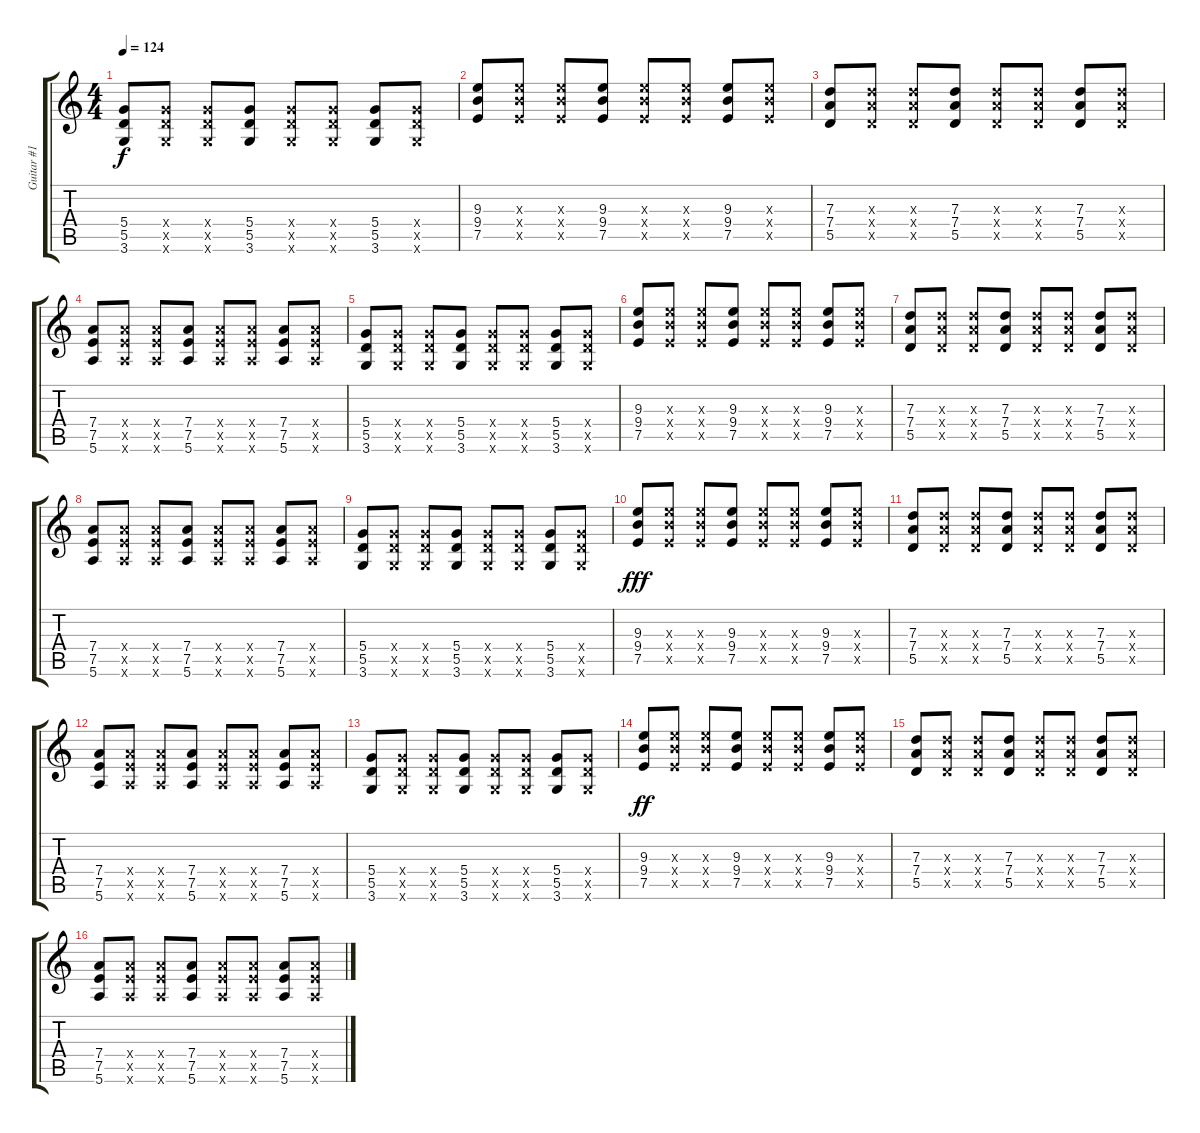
\track ("Guitar #1" "Guitar #1") {instrument overdrivenguitar}
\staff {score tabs}
\tuning (E4 B3 G3 D3 A2 E2) {hide}
\ts (4 4)
\tempo 124
\clef g2
\ks c
(5.4 5.5 3.6).8{dy f} (5.4{x} 5.5{x} 3.6{x}).8 (5.4{x} 5.5{x} 3.6{x}).8 (5.4 5.5 3.6).8 (5.4{x} 5.5{x} 3.6{x}).8 (5.4{x} 5.5{x} 3.6{x}).8 (5.4 5.5 3.6).8 (5.4{x} 5.5{x} 3.6{x}).8 |
(9.3 9.4 7.5).8 (9.3{x} 9.4{x} 7.5{x}).8 (9.3{x} 9.4{x} 7.5{x}).8 (9.3 9.4 7.5).8 (9.3{x} 9.4{x} 7.5{x}).8 (9.3{x} 9.4{x} 7.5{x}).8 (9.3 9.4 7.5).8 (9.3{x} 9.4{x} 7.5{x}).8 |
(7.3 7.4 5.5).8 (7.3{x} 7.4{x} 5.5{x}).8 (7.3{x} 7.4{x} 5.5{x}).8 (7.3 7.4 5.5).8 (7.3{x} 7.4{x} 5.5{x}).8 (7.3{x} 7.4{x} 5.5{x}).8 (7.3 7.4 5.5).8 (7.3{x} 7.4{x} 5.5{x}).8 |
(7.4 7.5 5.6).8 (7.4{x} 7.5{x} 5.6{x}).8 (7.4{x} 7.5{x} 5.6{x}).8 (7.4 7.5 5.6).8 (7.4{x} 7.5{x} 5.6{x}).8 (7.4{x} 7.5{x} 5.6{x}).8 (7.4 7.5 5.6).8 (7.4{x} 7.5{x} 5.6{x}).8 |
(5.4 5.5 3.6).8 (5.4{x} 5.5{x} 3.6{x}).8 (5.4{x} 5.5{x} 3.6{x}).8 (5.4 5.5 3.6).8 (5.4{x} 5.5{x} 3.6{x}).8 (5.4{x} 5.5{x} 3.6{x}).8 (5.4 5.5 3.6).8 (5.4{x} 5.5{x} 3.6{x}).8 |
(9.3 9.4 7.5).8 (9.3{x} 9.4{x} 7.5{x}).8 (9.3{x} 9.4{x} 7.5{x}).8 (9.3 9.4 7.5).8 (9.3{x} 9.4{x} 7.5{x}).8 (9.3{x} 9.4{x} 7.5{x}).8 (9.3 9.4 7.5).8 (9.3{x} 9.4{x} 7.5{x}).8 |
(7.3 7.4 5.5).8 (7.3{x} 7.4{x} 5.5{x}).8 (7.3{x} 7.4{x} 5.5{x}).8 (7.3 7.4 5.5).8 (7.3{x} 7.4{x} 5.5{x}).8 (7.3{x} 7.4{x} 5.5{x}).8 (7.3 7.4 5.5).8 (7.3{x} 7.4{x} 5.5{x}).8 |
(7.4 7.5 5.6).8 (7.4{x} 7.5{x} 5.6{x}).8 (7.4{x} 7.5{x} 5.6{x}).8 (7.4 7.5 5.6).8 (7.4{x} 7.5{x} 5.6{x}).8 (7.4{x} 7.5{x} 5.6{x}).8 (7.4 7.5 5.6).8 (7.4{x} 7.5{x} 5.6{x}).8 |
(5.4 5.5 3.6).8 (5.4{x} 5.5{x} 3.6{x}).8 (5.4{x} 5.5{x} 3.6{x}).8 (5.4 5.5 3.6).8 (5.4{x} 5.5{x} 3.6{x}).8 (5.4{x} 5.5{x} 3.6{x}).8 (5.4 5.5 3.6).8 (5.4{x} 5.5{x} 3.6{x}).8 |
(9.3 9.4 7.5).8{dy fff} (9.3{x} 9.4{x} 7.5{x}).8 (9.3{x} 9.4{x} 7.5{x}).8 (9.3 9.4 7.5).8 (9.3{x} 9.4{x} 7.5{x}).8 (9.3{x} 9.4{x} 7.5{x}).8 (9.3 9.4 7.5).8 (9.3{x} 9.4{x} 7.5{x}).8 |
(7.3 7.4 5.5).8 (7.3{x} 7.4{x} 5.5{x}).8 (7.3{x} 7.4{x} 5.5{x}).8 (7.3 7.4 5.5).8 (7.3{x} 7.4{x} 5.5{x}).8 (7.3{x} 7.4{x} 5.5{x}).8 (7.3 7.4 5.5).8 (7.3{x} 7.4{x} 5.5{x}).8 |
(7.4 7.5 5.6).8 (7.4{x} 7.5{x} 5.6{x}).8 (7.4{x} 7.5{x} 5.6{x}).8 (7.4 7.5 5.6).8 (7.4{x} 7.5{x} 5.6{x}).8 (7.4{x} 7.5{x} 5.6{x}).8 (7.4 7.5 5.6).8 (7.4{x} 7.5{x} 5.6{x}).8 |
(5.4 5.5 3.6).8 (5.4{x} 5.5{x} 3.6{x}).8 (5.4{x} 5.5{x} 3.6{x}).8 (5.4 5.5 3.6).8 (5.4{x} 5.5{x} 3.6{x}).8 (5.4{x} 5.5{x} 3.6{x}).8 (5.4 5.5 3.6).8 (5.4{x} 5.5{x} 3.6{x}).8 |
(9.3 9.4 7.5).8{dy ff} (9.3{x} 9.4{x} 7.5{x}).8 (9.3{x} 9.4{x} 7.5{x}).8 (9.3 9.4 7.5).8 (9.3{x} 9.4{x} 7.5{x}).8 (9.3{x} 9.4{x} 7.5{x}).8 (9.3 9.4 7.5).8 (9.3{x} 9.4{x} 7.5{x}).8 |
(7.3 7.4 5.5).8 (7.3{x} 7.4{x} 5.5{x}).8 (7.3{x} 7.4{x} 5.5{x}).8 (7.3 7.4 5.5).8 (7.3{x} 7.4{x} 5.5{x}).8 (7.3{x} 7.4{x} 5.5{x}).8 (7.3 7.4 5.5).8 (7.3{x} 7.4{x} 5.5{x}).8 |
(7.4 7.5 5.6).8 (7.4{x} 7.5{x} 5.6{x}).8 (7.4{x} 7.5{x} 5.6{x}).8 (7.4 7.5 5.6).8 (7.4{x} 7.5{x} 5.6{x}).8 (7.4{x} 7.5{x} 5.6{x}).8 (7.4 7.5 5.6).8 (7.4{x} 7.5{x} 5.6{x}).8
